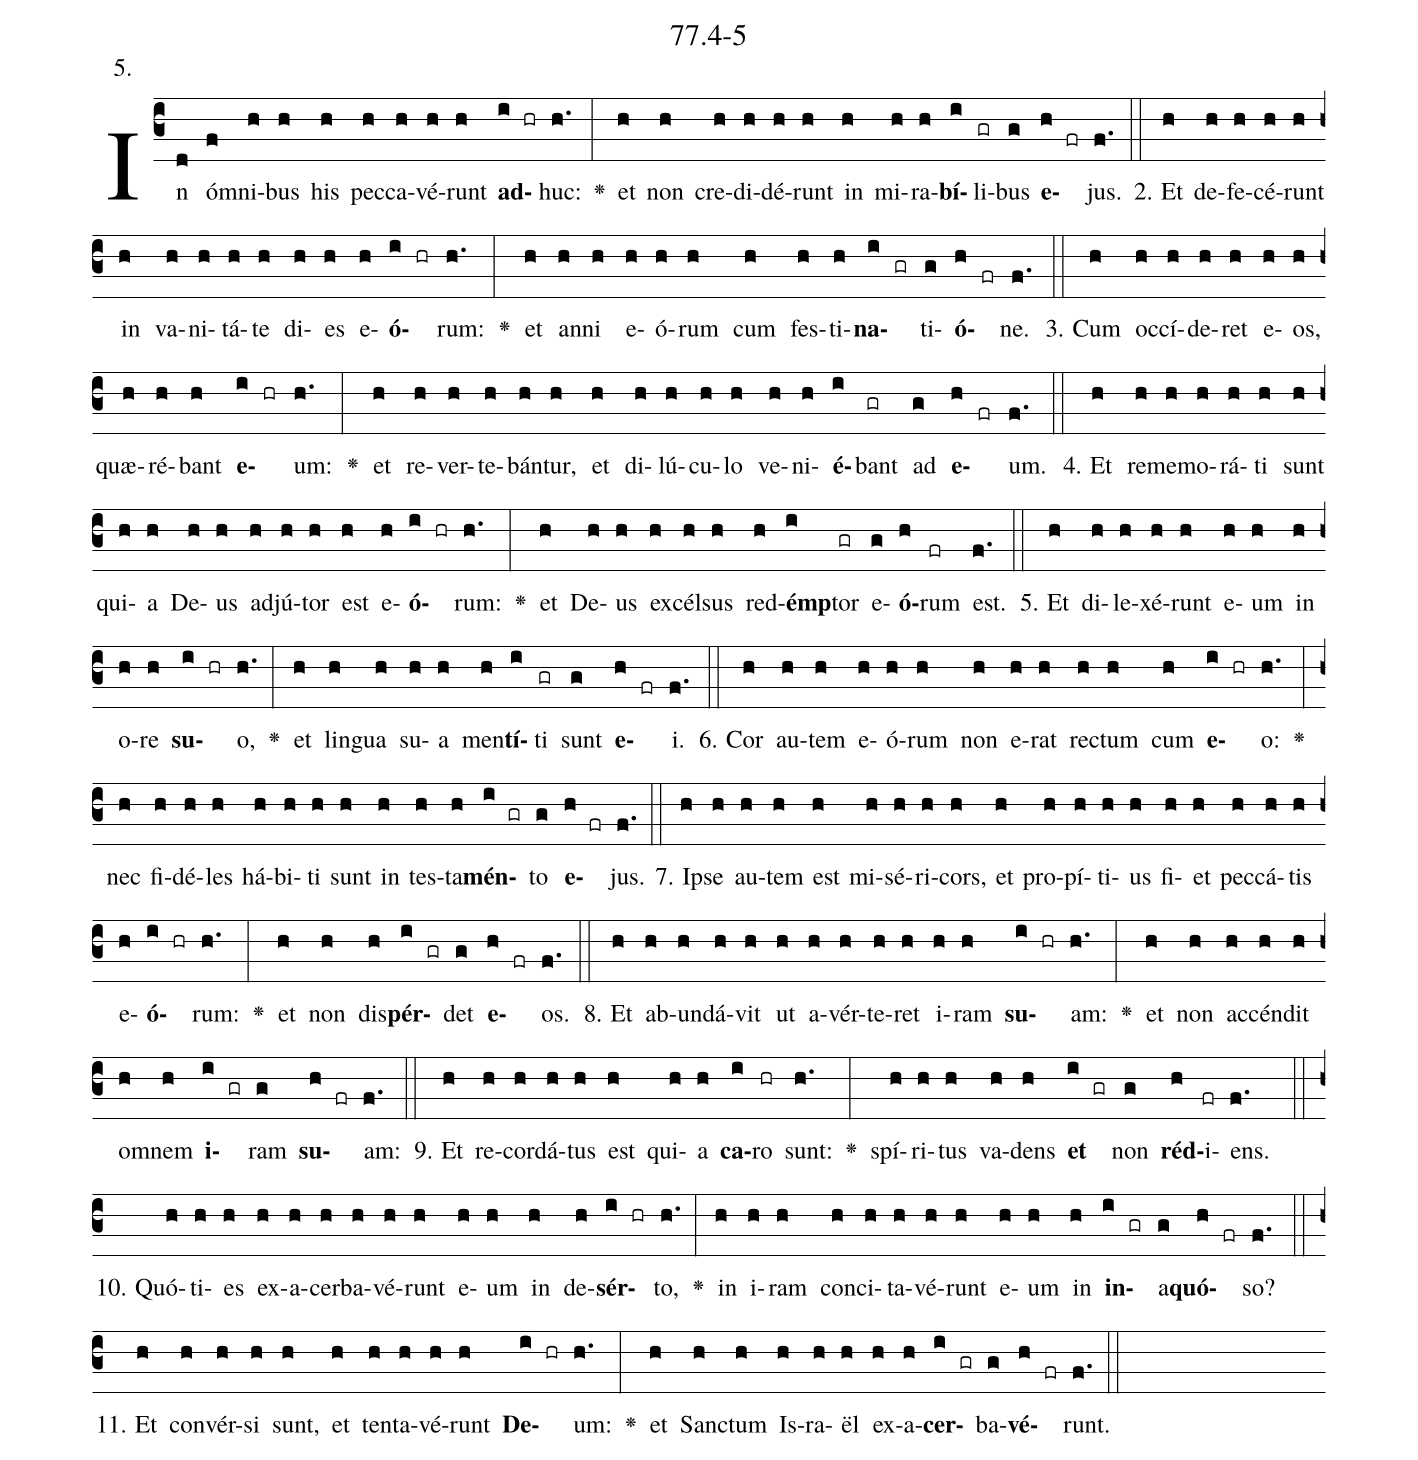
name: 77.4-5;
annotation: 5.;
%%
(c3)In(d) óm(f)ni(h)bus(h) his(h) pec(h)ca(h)vé(h)runt(h) <b>ad</b>(i hr)huc:(h.) <v>\greheightstar</v>(:) et(h) non(h) cre(h)di(h)dé(h)runt(h) in(h) mi(h)ra(h)<b>bí</b>(i)li(gr)bus(g) <b>e</b>(h fr)jus.(f.) (::)
2. Et(h) de(h)fe(h)cé(h)runt(h) in(h) va(h)ni(h)tá(h)te(h) di(h)es(h) e(h)<b>ó</b>(i hr)rum:(h.) <v>\greheightstar</v>(:) et(h) an(h)ni(h) e(h)ó(h)rum(h) cum(h) fes(h)ti(h)<b>na</b>(i gr)ti(g)<b>ó</b>(h fr)ne.(f.) (::)
3. Cum(h) oc(h)cí(h)de(h)ret(h) e(h)os,(h) quæ(h)ré(h)bant(h) <b>e</b>(i hr)um:(h.) <v>\greheightstar</v>(:) et(h) re(h)ver(h)te(h)bán(h)tur,(h) et(h) di(h)lú(h)cu(h)lo(h) ve(h)ni(h)<b>é</b>(i)bant(gr) ad(g) <b>e</b>(h fr)um.(f.) (::)
4. Et(h) re(h)me(h)mo(h)rá(h)ti(h) sunt(h) qui(h)a(h) De(h)us(h) ad(h)jú(h)tor(h) est(h) e(h)<b>ó</b>(i hr)rum:(h.) <v>\greheightstar</v>(:) et(h) De(h)us(h) ex(h)cél(h)sus(h) red(h)<b>émp</b>(i)tor(gr) e(g)<b>ó</b>(h)rum(fr) est.(f.) (::)
5. Et(h) di(h)le(h)xé(h)runt(h) e(h)um(h) in(h) o(h)re(h) <b>su</b>(i hr)o,(h.) <v>\greheightstar</v>(:) et(h) lin(h)gua(h) su(h)a(h) men(h)<b>tí</b>(i)ti(gr) sunt(g) <b>e</b>(h fr)i.(f.) (::)
6. Cor(h) au(h)tem(h) e(h)ó(h)rum(h) non(h) e(h)rat(h) rec(h)tum(h) cum(h) <b>e</b>(i hr)o:(h.) <v>\greheightstar</v>(:) nec(h) fi(h)dé(h)les(h) há(h)bi(h)ti(h) sunt(h) in(h) tes(h)ta(h)<b>mén</b>(i gr)to(g) <b>e</b>(h fr)jus.(f.) (::)
7. Ip(h)se(h) au(h)tem(h) est(h) mi(h)sé(h)ri(h)cors,(h) et(h) pro(h)pí(h)ti(h)us(h) fi(h)et(h) pec(h)cá(h)tis(h) e(h)<b>ó</b>(i hr)rum:(h.) <v>\greheightstar</v>(:) et(h) non(h) dis(h)<b>pér</b>(i gr)det(g) <b>e</b>(h fr)os.(f.) (::)
8. Et(h) ab(h)un(h)dá(h)vit(h) ut(h) a(h)vér(h)te(h)ret(h) i(h)ram(h) <b>su</b>(i hr)am:(h.) <v>\greheightstar</v>(:) et(h) non(h) ac(h)cén(h)dit(h) om(h)nem(h) <b>i</b>(i gr)ram(g) <b>su</b>(h fr)am:(f.) (::)
9. Et(h) re(h)cor(h)dá(h)tus(h) est(h) qui(h)a(h) <b>ca</b>(i)ro(hr) sunt:(h.) <v>\greheightstar</v>(:) spí(h)ri(h)tus(h) va(h)dens(h) <b>et</b>(i gr) non(g) <b>réd</b>(h)i(fr)ens.(f.) (::)
10. Quó(h)ti(h)es(h) ex(h)a(h)cer(h)ba(h)vé(h)runt(h) e(h)um(h) in(h) de(h)<b>sér</b>(i hr)to,(h.) <v>\greheightstar</v>(:) in(h) i(h)ram(h) con(h)ci(h)ta(h)vé(h)runt(h) e(h)um(h) in(h) <b>in</b>(i gr)a(g)<b>quó</b>(h fr)so?(f.) (::)
11. Et(h) con(h)vér(h)si(h) sunt,(h) et(h) ten(h)ta(h)vé(h)runt(h) <b>De</b>(i hr)um:(h.) <v>\greheightstar</v>(:) et(h) Sanc(h)tum(h) Is(h)ra(h)ël(h) ex(h)a(h)<b>cer</b>(i gr)ba(g)<b>vé</b>(h fr)runt.(f.) (::)
